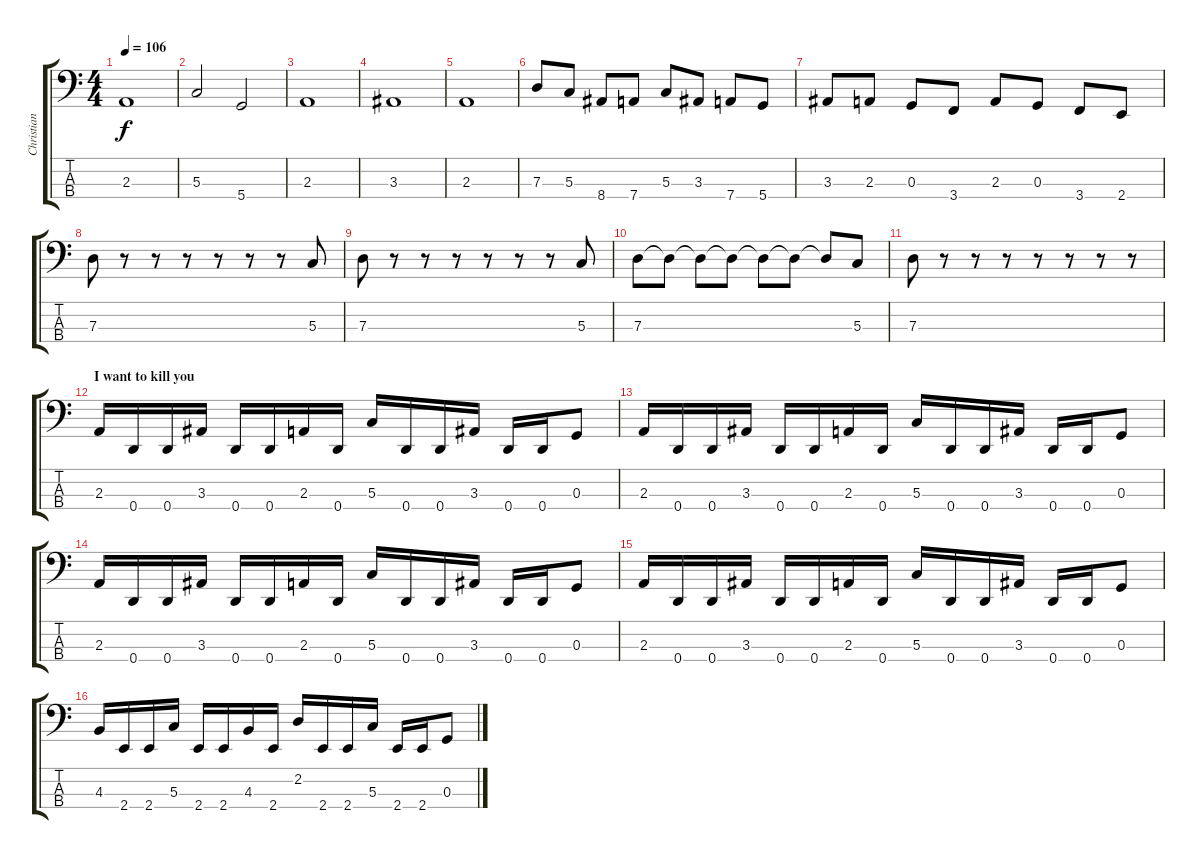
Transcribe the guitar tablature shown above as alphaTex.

\track ("Christian Giesler" "Christian ") {instrument electricbassfinger}
\staff {score tabs}
\tuning (F2 C2 G1 D1) {hide}
\ts (4 4)
\tempo 106
\clef f4
\ks c
2.3.1{dy f} |
5.3.2 5.4.2 |
2.3.1 |
3.3.1 |
2.3.1 |
7.3.8 5.3.8 8.4.8 7.4.8 5.3.8 3.3.8 7.4.8 5.4.8 |
3.3.8 2.3.8 0.3.8 3.4.8 2.3.8 0.3.8 3.4.8 2.4.8 |
7.3.8 r.8 r.8 r.8 r.8 r.8 r.8 5.3.8 |
7.3.8 r.8 r.8 r.8 r.8 r.8 r.8 5.3.8 |
7.3.8 7.3{t}.8 7.3{t}.8 7.3{t}.8 7.3{t}.8 7.3{t}.8 7.3{t}.8 5.3.8 |
7.3.8 r.8 r.8 r.8 r.8 r.8 r.8 r.8 |
\section ("" "I want to kill you")
2.3.16 0.4.16 0.4.16 3.3.16 0.4.16 0.4.16 2.3.16 0.4.16 5.3.16 0.4.16 0.4.16 3.3.16 0.4.16 0.4.16 0.3.8 |
2.3.16 0.4.16 0.4.16 3.3.16 0.4.16 0.4.16 2.3.16 0.4.16 5.3.16 0.4.16 0.4.16 3.3.16 0.4.16 0.4.16 0.3.8 |
2.3.16 0.4.16 0.4.16 3.3.16 0.4.16 0.4.16 2.3.16 0.4.16 5.3.16 0.4.16 0.4.16 3.3.16 0.4.16 0.4.16 0.3.8 |
2.3.16 0.4.16 0.4.16 3.3.16 0.4.16 0.4.16 2.3.16 0.4.16 5.3.16 0.4.16 0.4.16 3.3.16 0.4.16 0.4.16 0.3.8 |
4.3.16 2.4.16 2.4.16 5.3.16 2.4.16 2.4.16 4.3.16 2.4.16 2.2.16 2.4.16 2.4.16 5.3.16 2.4.16 2.4.16 0.3.8
